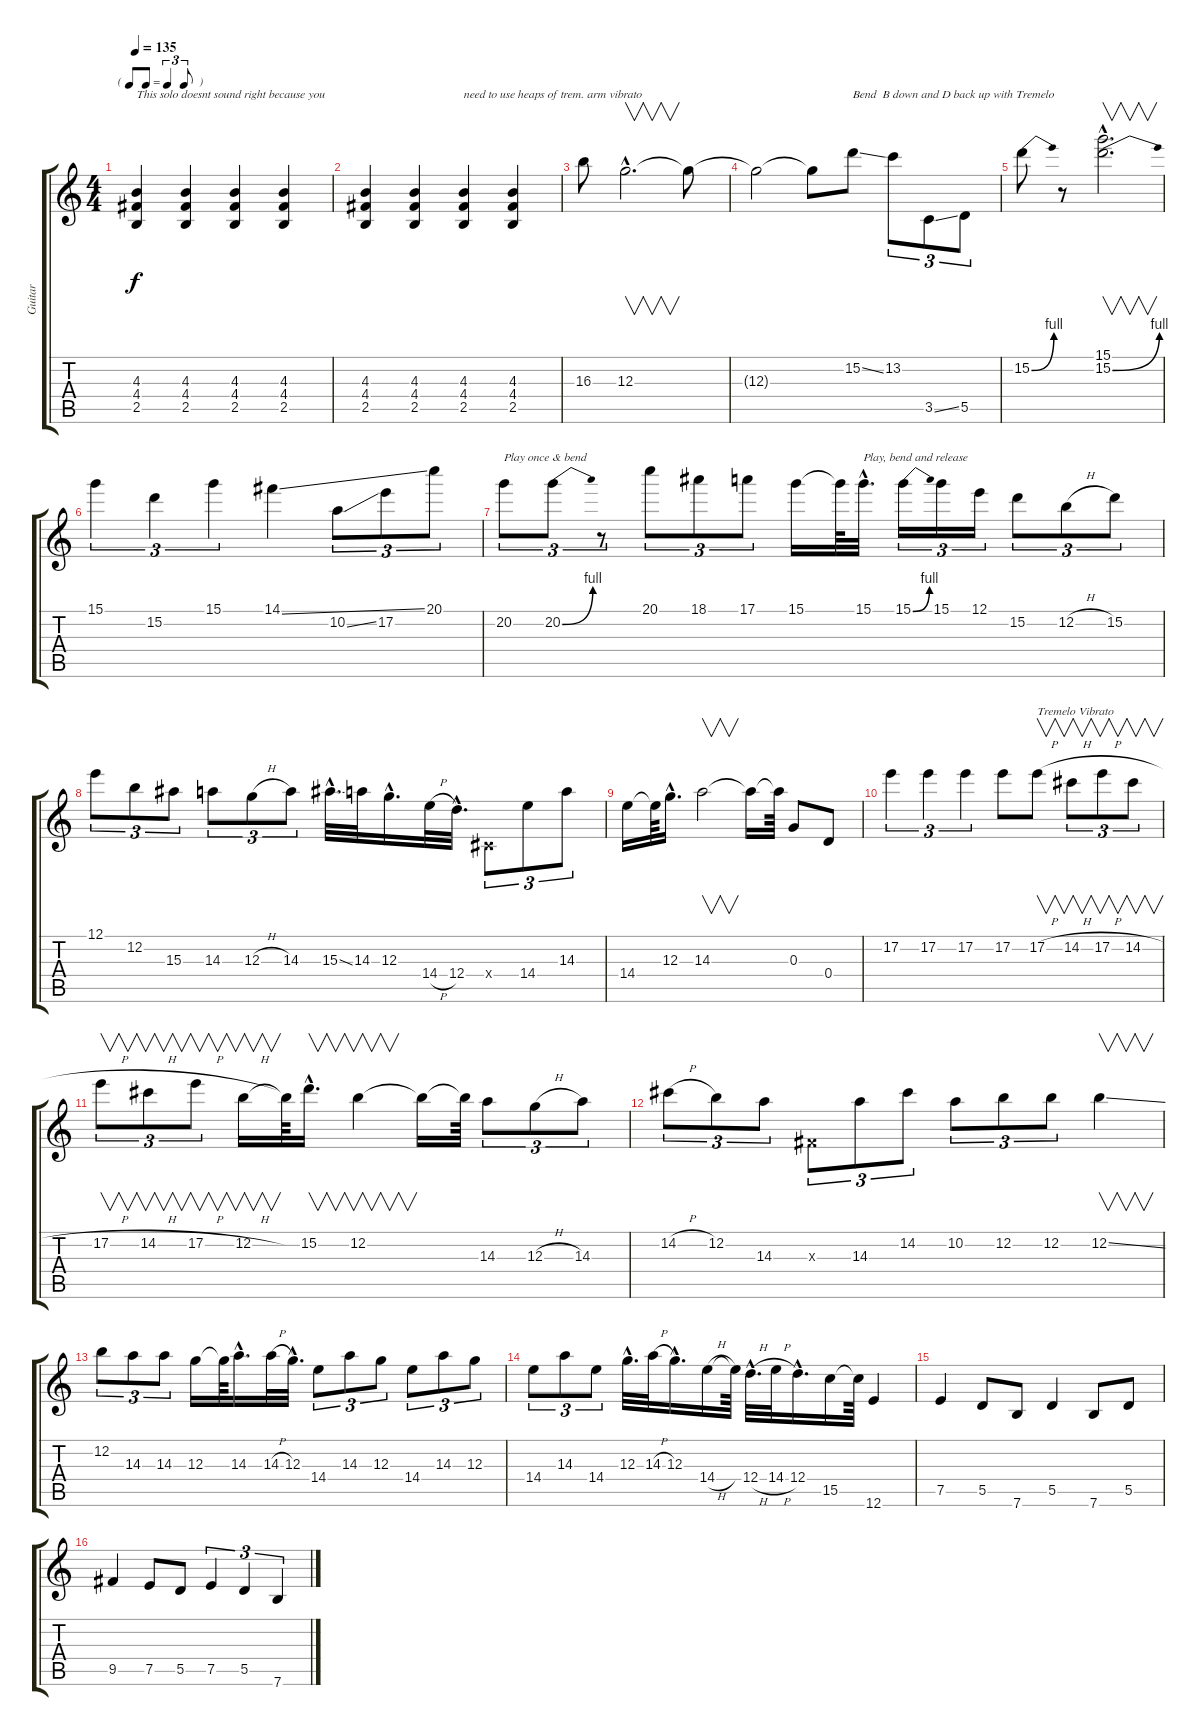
\track ("Guitar" "Guitar") {instrument overdrivenguitar}
\staff {score tabs}
\tuning (E4 B3 G3 D3 A2 E2) {hide}
\ts (4 4)
\tf triplet8th
\tempo 135
\clef g2
\ks c
(4.3 4.4 2.5).4{txt "This solo doesnt sound right because you" dy f} (4.3 4.4 2.5).4 (4.3 4.4 2.5).4 (4.3 4.4 2.5).4 |
(4.3 4.4 2.5).4 (4.3 4.4 2.5).4 (4.3 4.4 2.5).4{txt "need to use heaps of trem. arm vibrato"} (4.3 4.4 2.5).4 |
16.3.8 12.3{hac}.2{v d} 12.3{t}.8 |
12.3{t}.2 12.3{t}.8 15.2{ss}.8{txt "Bend  B down and D back up with Tremelo"} 13.2.8{tu (3 2)} 3.5{ss}.8{tu (3 2)} 5.5.8{tu (3 2)} |
15.2{be (bend 0 0 60 4)}.8 r.8 (15.1{hac} 15.2{be (bend 0 0 60 4) hac}).2{v d} |
15.1.4{tu (3 2)} 15.2.4{tu (3 2)} 15.1.4{tu (3 2)} 14.1{ss}.4 10.2{ss}.8{tu (3 2)} 17.2.8{tu (3 2)} 20.1.8{tu (3 2)} |
20.2.8{tu (3 2) txt "Play once & bend"} 20.2{be (bend 0 0 60 4)}.8{tu (3 2)} r.8{tu (3 2)} 20.1.8{tu (3 2)} 18.1.8{tu (3 2)} 17.1.8{tu (3 2)} 15.1.16 15.1{t}.64 15.1{hac}.32{d txt "Play, bend and release"} 15.1{be (bend 0 0 60 4)}.16{tu (3 2)} 15.1.16{tu (3 2)} 12.1.16{tu (3 2)} 15.2.8{tu (3 2)} 12.2{h}.8{tu (3 2)} 15.2.8{tu (3 2)} |
12.1.8{tu (3 2)} 12.2.8{tu (3 2)} 15.3.8{tu (3 2)} 14.3.8{tu (3 2)} 12.3{h}.8{tu (3 2)} 14.3.8{tu (3 2)} 15.3{ss hac}.32{d} 14.3.32 12.3{hac}.16{d} 14.4{h}.32 12.4{hac}.32{d} -1.4{x}.8{tu (3 2)} 14.4.8{tu (3 2)} 14.3.8{tu (3 2)} |
14.4.16 14.4{t}.64 12.3{hac}.16{d} 14.3.2{v} 14.3{t}.16 14.3{t}.64 0.3.8 0.4.8 |
17.2.4{tu (3 2)} 17.2.4{tu (3 2)} 17.2.4{tu (3 2)} 17.2.8 17.2{h}.8{v txt "Tremelo Vibrato"} 14.2{h}.8{v tu (3 2)} 17.2{h}.8{v tu (3 2)} 14.2{h}.8{v tu (3 2)} |
17.2{h}.8{v tu (3 2)} 14.2{h}.8{v tu (3 2)} 17.2{h}.8{v tu (3 2)} 12.2{h}.16{v} 12.2{t}.64 15.2{hac}.16{v d} 12.2.4{v} 12.2{t}.16 12.2{t}.64 14.3.8{tu (3 2)} 12.3{h}.8{tu (3 2)} 14.3.8{tu (3 2)} |
14.2{h}.8{tu (3 2)} 12.2.8{tu (3 2)} 14.3.8{tu (3 2)} -1.3{x}.8{tu (3 2)} 14.3.8{tu (3 2)} 14.2.8{tu (3 2)} 10.2.8{tu (3 2)} 12.2.8{tu (3 2)} 12.2.8{tu (3 2)} 12.2{ss}.4{v} |
12.2.8{tu (3 2)} 14.3.8{tu (3 2)} 14.3.8{tu (3 2)} 12.3.16 12.3{t}.64 14.3{hac}.16{d} 14.3{h}.32 12.3{hac}.32{d} 14.4.8{tu (3 2)} 14.3.8{tu (3 2)} 12.3.8{tu (3 2)} 14.4.8{tu (3 2)} 14.3.8{tu (3 2)} 12.3.8{tu (3 2)} |
14.4.8{tu (3 2)} 14.3.8{tu (3 2)} 14.4.8{tu (3 2)} 12.3{hac}.32{d} 14.3{h}.32 12.3{hac}.16{d} 14.4{h}.16 14.4{t}.64 12.4{h hac}.32{d} 14.4{h}.32 12.4{hac}.16{d} 15.5.16 15.5{t}.64 12.6.4 |
7.5.4 5.5.8 7.6.8 5.5.4 7.6.8 5.5.8 |
9.5.4 7.5.8 5.5.8 7.5.4{tu (3 2)} 5.5.4{tu (3 2)} 7.6.4{tu (3 2)}
